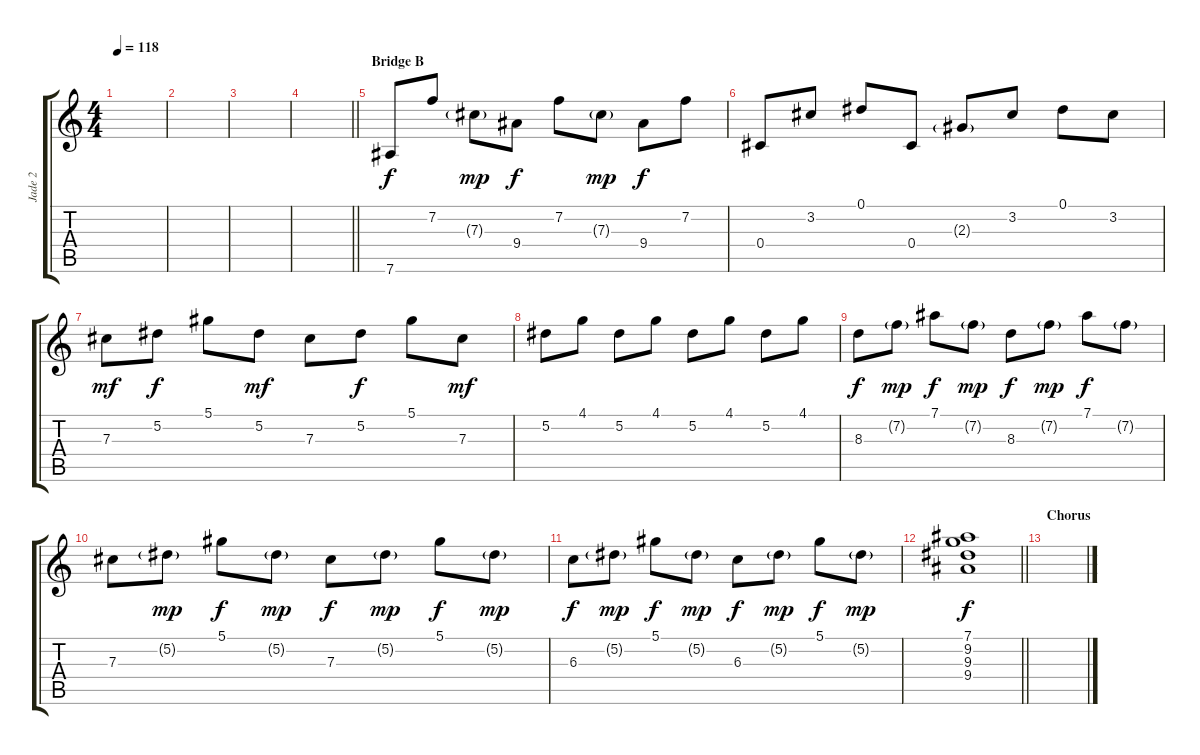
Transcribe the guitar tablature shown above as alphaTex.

\track ("Jade 2" "Jade 2") {instrument electricguitarclean}
\staff {score tabs}
\tuning (Eb4 Bb3 Gb3 Db3 Ab2 Eb2) {hide}
\ts (4 4)
\tempo 118
\clef g2
\ks c
|
|
|
\barLineRight lightlight
|
\section ("" "Bridge B")
7.6.8{dy f} 7.2.8 7.3{g}.8{dy mp} 9.4.8{dy f} 7.2.8 7.3{g}.8{dy mp} 9.4.8{dy f} 7.2.8 |
0.4.8 3.2.8 0.1.8 0.4.8 2.3{g}.8 3.2.8 0.1.8 3.2.8 |
7.3.8{dy mf} 5.2.8{dy f} 5.1.8 5.2.8{dy mf} 7.3.8 5.2.8{dy f} 5.1.8 7.3.8{dy mf} |
5.2.8 4.1.8 5.2.8 4.1.8 5.2.8 4.1.8 5.2.8 4.1.8 |
8.3.8{dy f} 7.2{g}.8{dy mp} 7.1.8{dy f} 7.2{g}.8{dy mp} 8.3.8{dy f} 7.2{g}.8{dy mp} 7.1.8{dy f} 7.2{g}.8 |
7.3.8 5.2{g}.8{dy mp} 5.1.8{dy f} 5.2{g}.8{dy mp} 7.3.8{dy f} 5.2{g}.8{dy mp} 5.1.8{dy f} 5.2{g}.8{dy mp} |
6.3.8{dy f} 5.2{g}.8{dy mp} 5.1.8{dy f} 5.2{g}.8{dy mp} 6.3.8{dy f} 5.2{g}.8{dy mp} 5.1.8{dy f} 5.2{g}.8{dy mp} |
\barLineRight lightlight
(7.1 9.2 9.3 9.4).1{dy f} |
\section ("" "Chorus")
